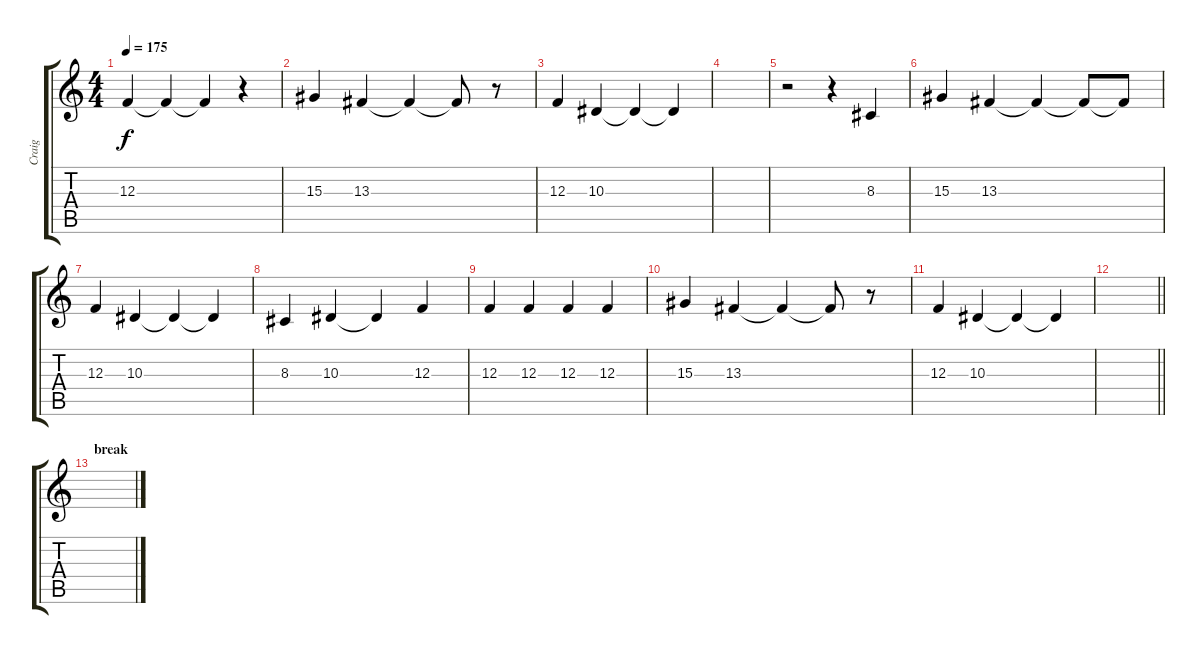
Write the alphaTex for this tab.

\track ("Craig" "Craig") {instrument voiceoohs}
\staff {score tabs}
\tuning (D4 A3 F3 C3 G2 C2) {hide}
\ts (4 4)
\tempo 175
\clef g2
\ks c
12.3{t}.4{dy f} 12.3{t}.4 12.3{t}.4 r.4 |
15.3.4 13.3.4 13.3{t}.4 13.3{t}.8 r.8 |
12.3.4 10.3.4 10.3{t}.4 10.3{t}.4 |
|
r.2 r.4 8.3.4 |
15.3.4 13.3.4 13.3{t}.4 13.3{t}.8 13.3{t}.8 |
12.3.4 10.3.4 10.3{t}.4 10.3{t}.4 |
8.3.4 10.3.4 10.3{t}.4 12.3.4 |
12.3.4 12.3.4 12.3.4 12.3.4 |
15.3.4 13.3.4 13.3{t}.4 13.3{t}.8 r.8 |
12.3.4 10.3.4 10.3{t}.4 10.3{t}.4 |
\barLineRight lightlight
|
\section ("" "break")
